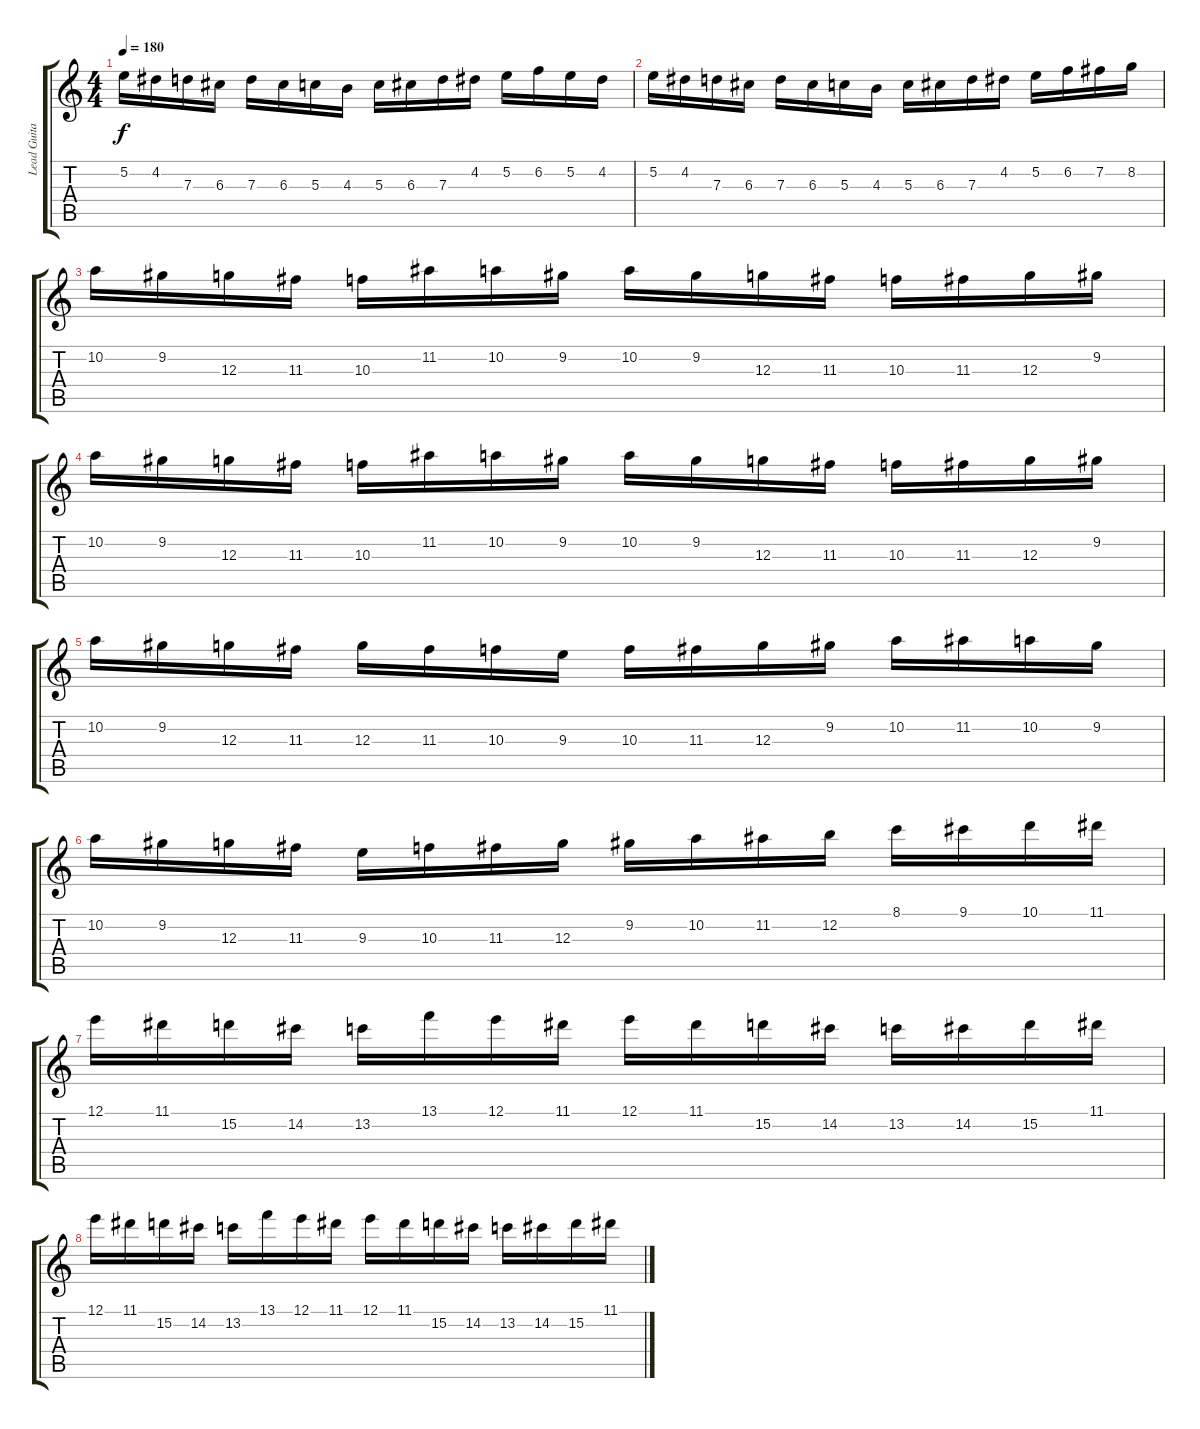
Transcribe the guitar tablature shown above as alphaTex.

\track ("Lead Guitar" "Lead Guita") {instrument overdrivenguitar}
\staff {score tabs}
\tuning (E4 B3 G3 D3 A2 E2) {hide}
\ts (4 4)
\tempo 180
\clef g2
\ks c
5.2.16{dy f} 4.2.16 7.3.16 6.3.16 7.3.16 6.3.16 5.3.16 4.3.16 5.3.16 6.3.16 7.3.16 4.2.16 5.2.16 6.2.16 5.2.16 4.2.16 |
5.2.16 4.2.16 7.3.16 6.3.16 7.3.16 6.3.16 5.3.16 4.3.16 5.3.16 6.3.16 7.3.16 4.2.16 5.2.16 6.2.16 7.2.16 8.2.16 |
10.2.16 9.2.16 12.3.16 11.3.16 10.3.16 11.2.16 10.2.16 9.2.16 10.2.16 9.2.16 12.3.16 11.3.16 10.3.16 11.3.16 12.3.16 9.2.16 |
10.2.16 9.2.16 12.3.16 11.3.16 10.3.16 11.2.16 10.2.16 9.2.16 10.2.16 9.2.16 12.3.16 11.3.16 10.3.16 11.3.16 12.3.16 9.2.16 |
10.2.16 9.2.16 12.3.16 11.3.16 12.3.16 11.3.16 10.3.16 9.3.16 10.3.16 11.3.16 12.3.16 9.2.16 10.2.16 11.2.16 10.2.16 9.2.16 |
10.2.16 9.2.16 12.3.16 11.3.16 9.3.16 10.3.16 11.3.16 12.3.16 9.2.16 10.2.16 11.2.16 12.2.16 8.1.16 9.1.16 10.1.16 11.1.16 |
12.1.16 11.1.16 15.2.16 14.2.16 13.2.16 13.1.16 12.1.16 11.1.16 12.1.16 11.1.16 15.2.16 14.2.16 13.2.16 14.2.16 15.2.16 11.1.16 |
12.1.16 11.1.16 15.2.16 14.2.16 13.2.16 13.1.16 12.1.16 11.1.16 12.1.16 11.1.16 15.2.16 14.2.16 13.2.16 14.2.16 15.2.16 11.1.16
